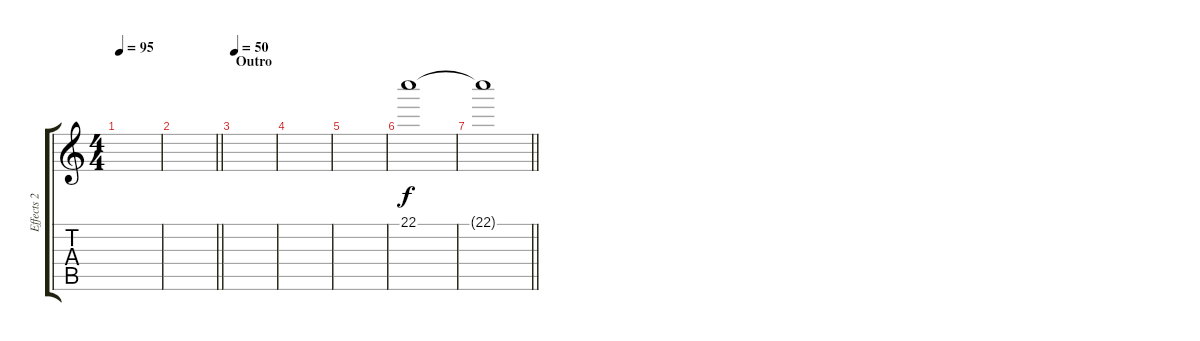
\track ("Effects 2" "Effects 2") {instrument distortionguitar}
\staff {score tabs}
\tuning (D4 A3 F3 C3 G2 C2) {hide}
\ts (4 4)
\tempo 95
\clef g2
\ks c
|
\barLineRight lightlight
|
\section ("" "Outro")
\tempo 50
|
|
|
22.1.1{volume 13} |
\barLineRight lightlight
22.1{t}.1
